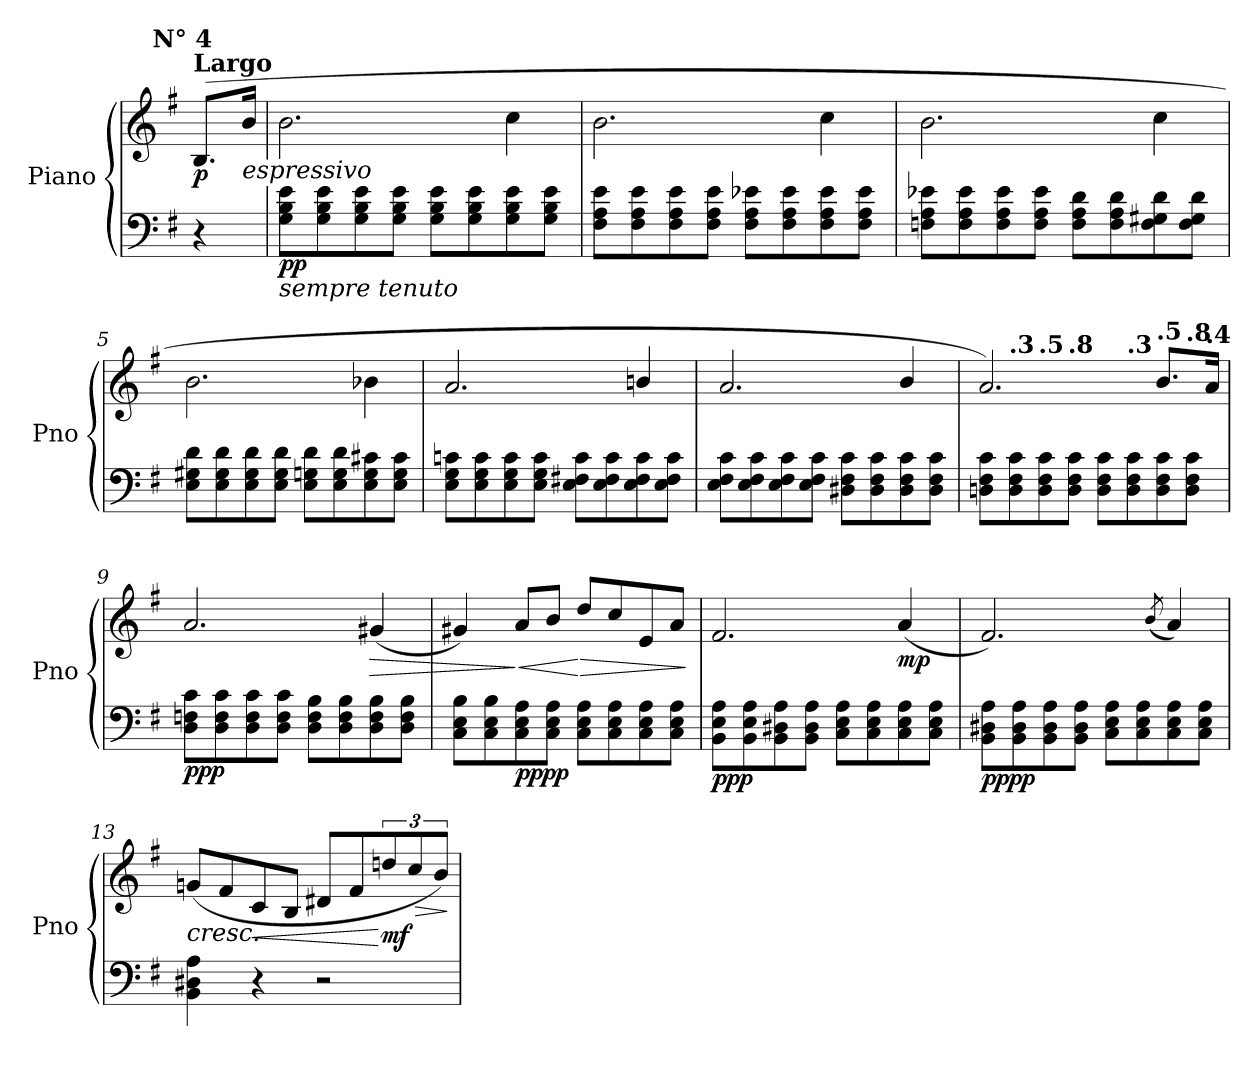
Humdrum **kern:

**kern	**kern	**dynam
*part1	*part1	*part1
*staff2	*staff1	*staff1/2
*I"Piano	*	*
*I'Pno	*	*
*clefF4	*clefG2	*
*k[f#]	*k[f#]	*
!!LO:REH:place=s1:a:B:enc=none:fs=16:t=N° 4
=1	=1	=1
!	!LO:TX:a:B:t=Largo	!
!	!	!LO:DY:b
4r	(>8.B/L	p
!	!LO:TX:b:i:t=espressivo	!
.	16b/Jk	.
=2	=2	=2
!LO:TX:b:i:t=sempre tenuto	!	!
!	!	!LO:DY:b=2
8G\ 8B\ 8e\L	2.b\	pp
8G\ 8B\ 8e\	.	.
8G\ 8B\ 8e\	.	.
8G\ 8B\ 8e\J	.	.
8G\ 8B\ 8e\L	.	.
8G\ 8B\ 8e\	.	.
8G\ 8B\ 8e\	4cc\	.
8G\ 8B\ 8e\J	.	.
=3	=3	=3
8F#\ 8A\ 8e\L	2.b\	.
8F#\ 8A\ 8e\	.	.
8F#\ 8A\ 8e\	.	.
8F#\ 8A\ 8e\J	.	.
8F#\ 8A\ 8e-X\L	.	.
8F#\ 8A\ 8e-\	.	.
8F#\ 8A\ 8e-\	4cc\	.
8F#\ 8A\ 8e-\J	.	.
=4	=4	=4
8Fn\ 8A\ 8e-X\L	2.b\	.
8F\ 8A\ 8e-\	.	.
8F\ 8A\ 8e-\	.	.
8F\ 8A\ 8e-\J	.	.
8F\ 8A\ 8d\L	.	.
8F\ 8A\ 8d\	.	.
8F\ 8G#X\ 8d\	4cc\	.
8F\ 8G#\ 8d\J	.	.
=5	=5	=5
8E\ 8G#X\ 8d\L	2.b\	.
8E\ 8G#\ 8d\	.	.
8E\ 8G#\ 8d\	.	.
8E\ 8G#\ 8d\J	.	.
8E\ 8Gn\ 8d\L	.	.
8E\ 8G\ 8d\	.	.
8E\ 8G\ 8c#X\	4b-X\	.
8E\ 8G\ 8c#\J	.	.
!!LO:LB:g=z
=6	=6	=6
8E\ 8G\ 8cn\L	2.a/	.
8E\ 8G\ 8c\	.	.
8E\ 8G\ 8c\	.	.
8E\ 8G\ 8c\J	.	.
8E\ 8F#X\ 8c\L	.	.
8E\ 8F#\ 8c\	.	.
8E\ 8F#\ 8c\	4bn/	.
8E\ 8F#\ 8c\J	.	.
=7	=7	=7
8E\ 8F#\ 8c\L	2.a/	.
8E\ 8F#\ 8c\	.	.
8E\ 8F#\ 8c\	.	.
8E\ 8F#\ 8c\J	.	.
8D#X\ 8F#\ 8c\L	.	.
8D#\ 8F#\ 8c\	.	.
8D#\ 8F#\ 8c\	4b/	.
8D#\ 8F#\ 8c\J	.	.
=8	=8	=8
*	*MM40	*
*	*^	*
*	*	*^	*
*	*	*	*^	*
*	*	*	*	*^	*
8Dn\ 8F#\ 8c\L	2.a/)	8ryy	4ryy	4.ryy	2ryy	.
*	*MM41	*	*	*	*	*
!	!	!LO:TX:a:B:t=.3	!	!	!	!
8D\ 8F#\ 8c\	.	2..ryy	.	.	.	.
*	*MM42	*	*	*	*	*
!	!	!	!LO:TX:a:B:t=.5	!	!	!
8D\ 8F#\ 8c\	.	.	2.ryy	.	.	.
*	*MM43	*	*	*	*	*
!	!	!	!	!LO:TX:a:B:t=.8	!	!
8D\ 8F#\ 8c\J	.	.	.	2ryy	.	.
*	*MM45	*	*	*	*	*
8D\ 8F#\ 8c\L	.	.	.	.	8ryy	.
*	*MM46	*	*	*	*	*
!	!	!	!	!	!LO:TX:a:B:t=.3	!
8D\ 8F#\ 8c\	.	.	.	.	4.ryy	.
*	*MM47	*	*	*	*	*
!	!LO:TX:a:B:t=.5	!	!	!	!	!
8D\ 8F#\ 8c\	8.b/L	.	.	.	.	.
*	*MM48	*	*	*	*	*
!	!	!	!	!LO:TX:a:B:t=.8	!	!
8D\ 8F#\ 8c\J	.	.	.	8ryy	.	.
*	*MM49	*	*	*	*	*
!	!LO:TX:a:B:t=.4	!	!	!	!	!
.	16a/Jk	.	.	.	.	.
*	*v	*v	*v	*v	*v	*
=9	=9	=9
*	*MM50	*
*	*^	*
*	*	*^	*
*	*	*	*^	*
*	*	*	*	*^	*
!	!	!	!	!	!	!LO:DY:b=2
!	!	!	!	!	!	!LO:DY:n=1:b
*	*v	*v	*v	*v	*v	*
8D\ 8Fn\ 8c\L	2.a/	pp p
8D\ 8F\ 8c\	.	.
8D\ 8F\ 8c\	.	.
8D\ 8F\ 8c\J	.	.
8D\ 8F\ 8B\L	.	.
8D\ 8F\ 8B\	.	.
!	!	!LO:HP:b
8D\ 8F\ 8B\	(<4g#X/	>
8D\ 8F\ 8B\J	.	.
!!LO:LB:g=z
=10	=10	=10
8C\ 8E\ 8B\L	4g#X/)	.
8C\ 8E\ 8B\	.	.
!	!	!LO:HP:n=1:b
!	!	!LO:DY:n=1:b=2
!	!	!LO:DY:n=2:b
8C\ 8E\ 8A\	8a/L	] < pp pp
8C\ 8E\ 8A\J	8b/J	.
!	!	!LO:HP:n=1:b
!	!	!LO:DY:n=3:b=2
!	!	!LO:DY:n=4:b
8C\ 8E\ 8A\L	8dd/L	[ > pp mf
8C\ 8E\ 8A\	8cc/	.
8C\ 8E\ 8A\	8e/	.
8C\ 8E\ 8A\J	8a/J	.
.	.	]
=11	=11	=11
!	!	!LO:DY:b=2
!	!	!LO:DY:n=1:b
8BB\ 8E\ 8A\L	2.f#/	pp p
8BB\ 8E\ 8A\	.	.
8BB\ 8D#X\ 8A\	.	.
8BB\ 8D#\ 8A\J	.	.
8C\ 8E\ 8A\L	.	.
8C\ 8E\ 8A\	.	.
!	!	!LO:DY:n=2:b
8C\ 8E\ 8A\	(<4a/	mp
8C\ 8E\ 8A\J	.	.
=12	=12	=12
!	!	!LO:DY:b=2
!	!	!LO:DY:n=1:b
8BB\ 8D#X\ 8A\L	2.f#/)	pp pp
8BB\ 8D#\ 8A\	.	.
8BB\ 8D#\ 8A\	.	.
8BB\ 8D#\ 8A\J	.	.
8C\ 8E\ 8A\L	.	.
8C\ 8E\ 8A\	.	.
.	(<8qb/	.
8C\ 8E\ 8A\	4a/)	.
8C\ 8E\ 8A\J	.	.
=13	=13	=13
!	!LO:TX:b:i:t=cresc.	!
4BB\ 4D#X\ 4A\	(<8gn/L	.
.	8f#/	.
!	!	!LO:HP:b
4r	8c/	<
.	8B/J	.
2r	8d#X/L	.
.	8f#/	.
!	!	!LO:HP:n=1:b
!	!	!LO:DY:n=1:b
.	12ddn/	[ > mf
.	12cc/	.
.	12b/J)	.
.	.	]
=	=	=
*-	*-	*-
